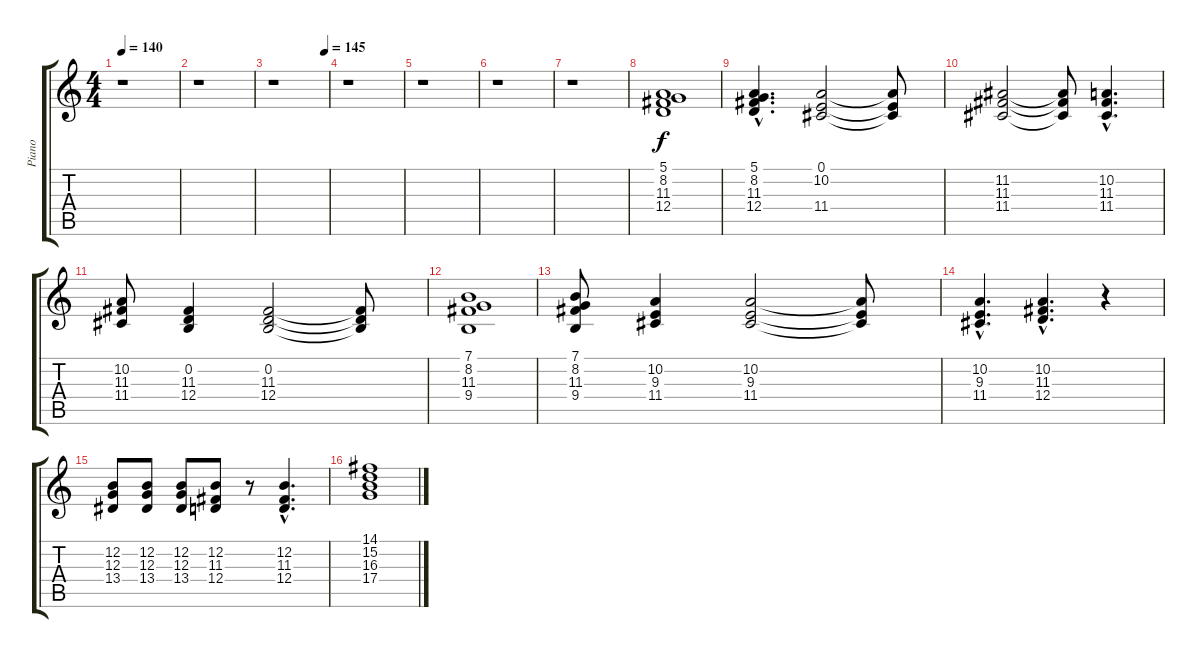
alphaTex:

\track ("Piano" "Piano") {instrument acousticgrandpiano}
\staff {score tabs}
\tuning (E4 B3 G3 D3 A2 E2) {hide}
\ts (4 4)
\tempo 140
\clef g2
\ks c
r.1{dy f instrument acousticgrandpiano} |
r.1 |
\tempo (145 0.9375)
r.1 |
r.1 |
r.1 |
r.1 |
r.1 |
(5.1 8.2 11.3 12.4).1 |
(5.1{hac} 8.2{hac} 11.3{hac} 12.4{hac}).4{d} (0.1 10.2 11.4).2 (0.1{t} 10.2{t} 11.4{t}).8 |
(11.2 11.3 11.4).2 (11.2{t} 11.3{t} 11.4{t}).8 (10.2{hac} 11.3{hac} 11.4{hac}).4{d} |
(10.2 11.3 11.4).8 (0.2 11.3 12.4).4 (0.2 11.3 12.4).2 (0.2{t} 11.3{t} 12.4{t}).8 |
(7.1 8.2 11.3 9.4).1 |
(7.1 8.2 11.3 9.4).8 (10.2 9.3 11.4).4 (10.2 9.3 11.4).2 (10.2{t} 9.3{t} 11.4{t}).8 |
(10.2{hac} 9.3{hac} 11.4{hac}).4{d} (10.2{hac} 11.3{hac} 12.4{hac}).4{d} r.4 |
(12.2 12.3 13.4).8 (12.2 12.3 13.4).8 (12.2 12.3 13.4).8 (12.2 11.3 12.4).8 r.8 (12.2{hac} 11.3{hac} 12.4{hac}).4{d} |
(14.1 15.2 16.3 17.4).1
